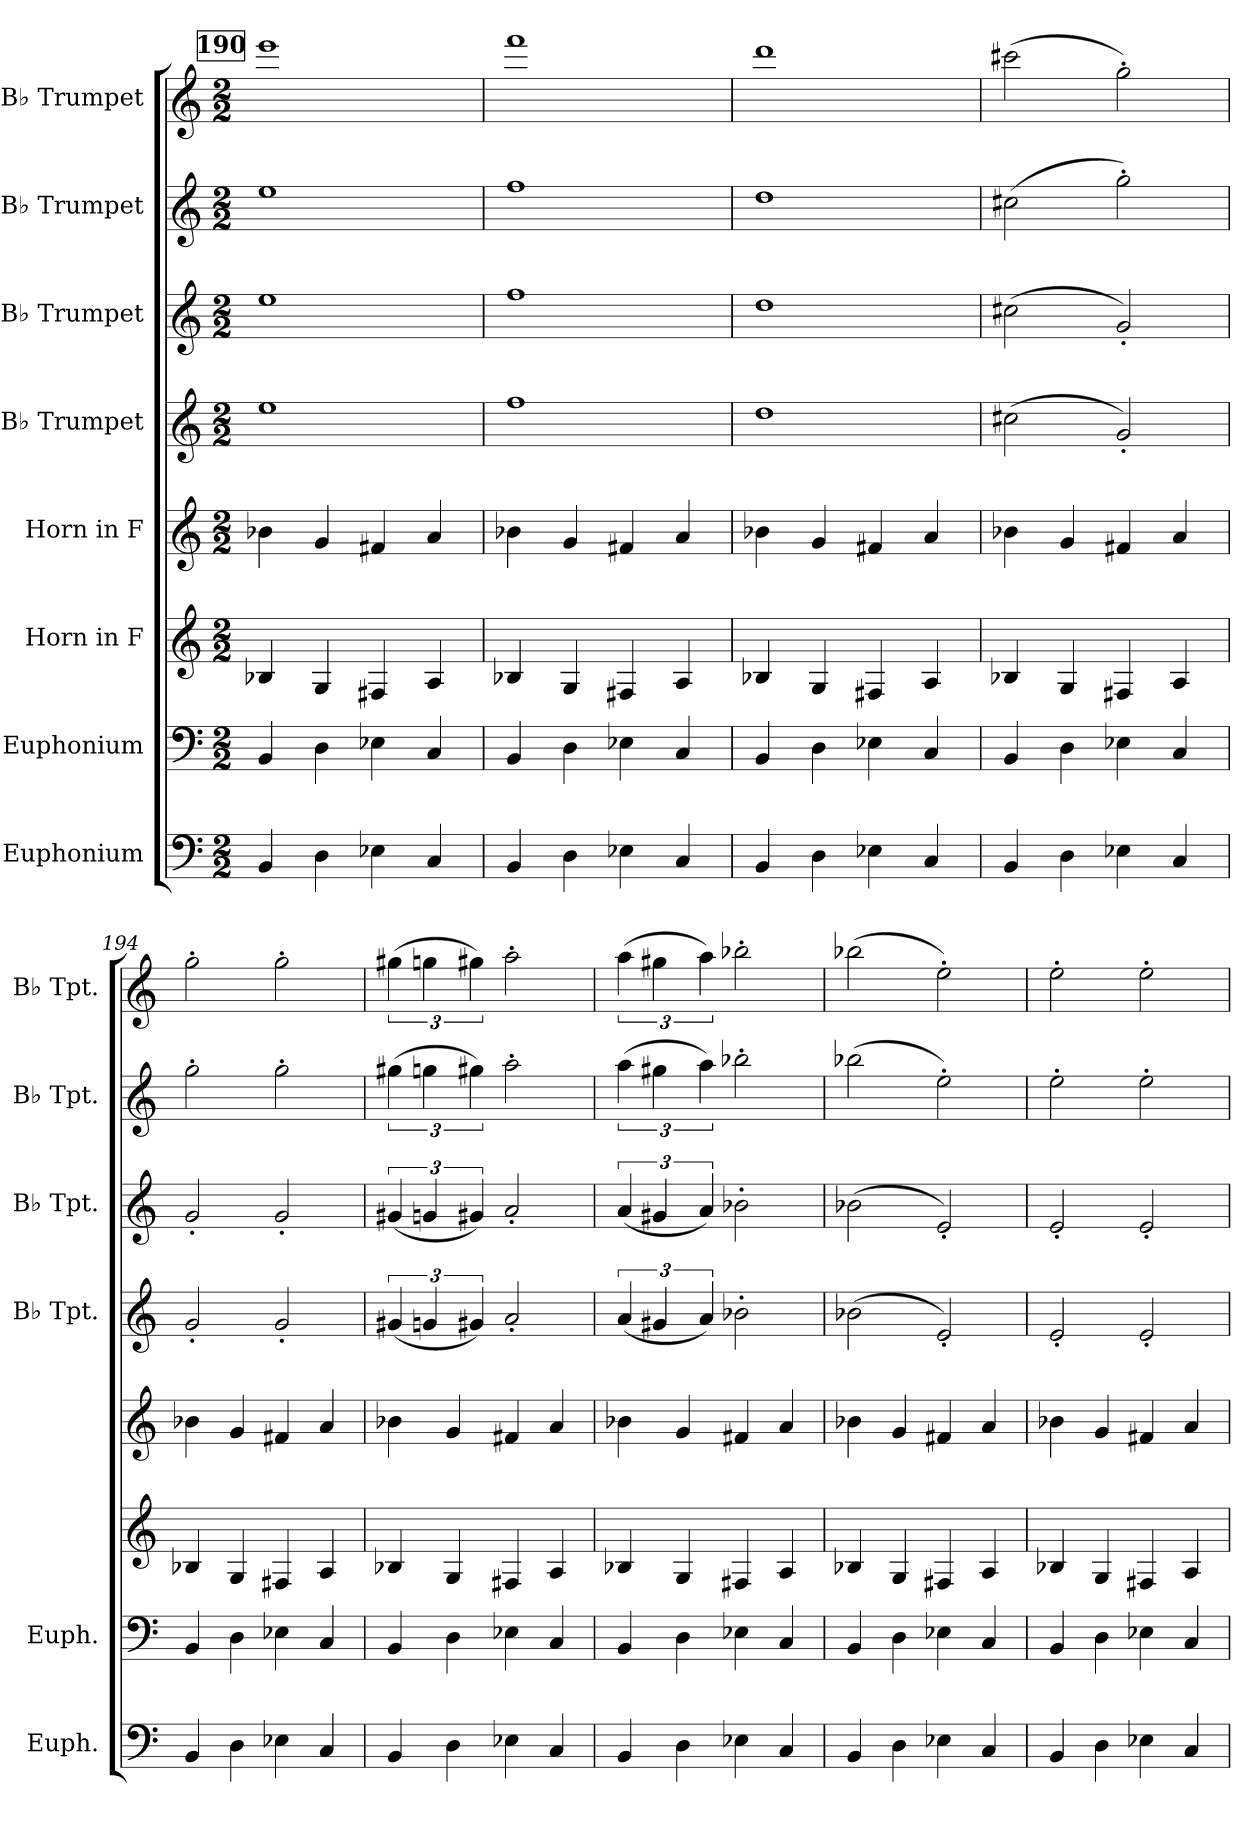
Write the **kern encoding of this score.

**kern	**kern	**kern	**kern	**kern	**kern	**kern	**kern
*part8	*part7	*part6	*part5	*part4	*part3	*part2	*part1
*staff8	*staff7	*staff6	*staff5	*staff4	*staff3	*staff2	*staff1
*I"Euphonium	*I"Euphonium	*I"Horn in F	*I"Horn in F	*I"B♭ Trumpet	*I"B♭ Trumpet	*I"B♭ Trumpet	*I"B♭ Trumpet
*I'Euph.	*I'Euph.	*	*	*I'B♭ Tpt.	*I'B♭ Tpt.	*I'B♭ Tpt.	*I'B♭ Tpt.
!!LO:PB:g=z
*clefF4	*clefF4	*clefG2	*clefG2	*clefG2	*clefG2	*clefG2	*clefG2
*	*	*ITrd4c7	*ITrd4c7	*ITrd1c2	*ITrd1c2	*ITrd1c2	*ITrd1c2
*k[]	*k[]	*k[b-]	*k[b-]	*k[b-e-]	*k[b-e-]	*k[b-e-]	*k[b-e-]
*M2/2	*M2/2	*M2/2	*M2/2	*M2/2	*M2/2	*M2/2	*M2/2
!!LO:REH:place=s1:a:B:fs=14:t=190
=190	=190	=190	=190	=190	=190	=190	=190
4BB/	4BB/	4E-X/	4e-X\	1dd	1dd	1dd	1ddd
4D\	4D\	4C/	4c/	.	.	.	.
4E-X\	4E-X\	4BBn/	4Bn/	.	.	.	.
4C/	4C/	4D/	4d/	.	.	.	.
=191	=191	=191	=191	=191	=191	=191	=191
4BB/	4BB/	4E-X/	4e-X\	1ee-	1ee-	1ee-	1eee-
4D\	4D\	4C/	4c/	.	.	.	.
4E-X\	4E-X\	4BBn/	4Bn/	.	.	.	.
4C/	4C/	4D/	4d/	.	.	.	.
=192	=192	=192	=192	=192	=192	=192	=192
4BB/	4BB/	4E-X/	4e-X\	1cc	1cc	1cc	1ccc
4D\	4D\	4C/	4c/	.	.	.	.
4E-X\	4E-X\	4BBn/	4Bn/	.	.	.	.
4C/	4C/	4D/	4d/	.	.	.	.
=193	=193	=193	=193	=193	=193	=193	=193
4BB/	4BB/	4E-X/	4e-X\	(2bn\	(2bn\	(2bn\	(2bbn\
4D\	4D\	4C/	4c/	.	.	.	.
4E-X\	4E-X\	4BBn/	4Bn/	2f'/)	2f'/)	2ff'\)	2ff'\)
4C/	4C/	4D/	4d/	.	.	.	.
=194	=194	=194	=194	=194	=194	=194	=194
4BB/	4BB/	4E-X/	4e-X\	2f'/	2f'/	2ff'\	2ff'\
4D\	4D\	4C/	4c/	.	.	.	.
4E-X\	4E-X\	4BBn/	4Bn/	2f'/	2f'/	2ff'\	2ff'\
4C/	4C/	4D/	4d/	.	.	.	.
=195	=195	=195	=195	=195	=195	=195	=195
4BB/	4BB/	4E-X/	4e-X\	(6f#X/	(6f#X/	(6ff#X\	(6ff#X\
.	.	.	.	6fn/	6fn/	6ffn\	6ffn\
4D\	4D\	4C/	4c/	.	.	.	.
.	.	.	.	6f#X/)	6f#X/)	6ff#X\)	6ff#X\)
4E-X\	4E-X\	4BBn/	4Bn/	2g'/	2g'/	2gg'\	2gg'\
4C/	4C/	4D/	4d/	.	.	.	.
=196	=196	=196	=196	=196	=196	=196	=196
4BB/	4BB/	4E-X/	4e-X\	(6g/	(6g/	(6gg\	(6gg\
.	.	.	.	6f#X/	6f#X/	6ff#X\	6ff#X\
4D\	4D\	4C/	4c/	.	.	.	.
.	.	.	.	6g/)	6g/)	6gg\)	6gg\)
4E-X\	4E-X\	4BBn/	4Bn/	2a-X'\	2a-X'\	2aa-X'\	2aa-X'\
4C/	4C/	4D/	4d/	.	.	.	.
=197	=197	=197	=197	=197	=197	=197	=197
4BB/	4BB/	4E-X/	4e-X\	(2a-X\	(2a-X\	(2aa-X\	(2aa-X\
4D\	4D\	4C/	4c/	.	.	.	.
4E-X\	4E-X\	4BBn/	4Bn/	2d'/)	2d'/)	2dd'\)	2dd'\)
4C/	4C/	4D/	4d/	.	.	.	.
!!LO:LB:g=z
=198	=198	=198	=198	=198	=198	=198	=198
4BB/	4BB/	4E-X/	4e-X\	2d'/	2d'/	2dd'\	2dd'\
4D\	4D\	4C/	4c/	.	.	.	.
4E-X\	4E-X\	4BBn/	4Bn/	2d'/	2d'/	2dd'\	2dd'\
4C/	4C/	4D/	4d/	.	.	.	.
=	=	=	=	=	=	=	=
*-	*-	*-	*-	*-	*-	*-	*-
